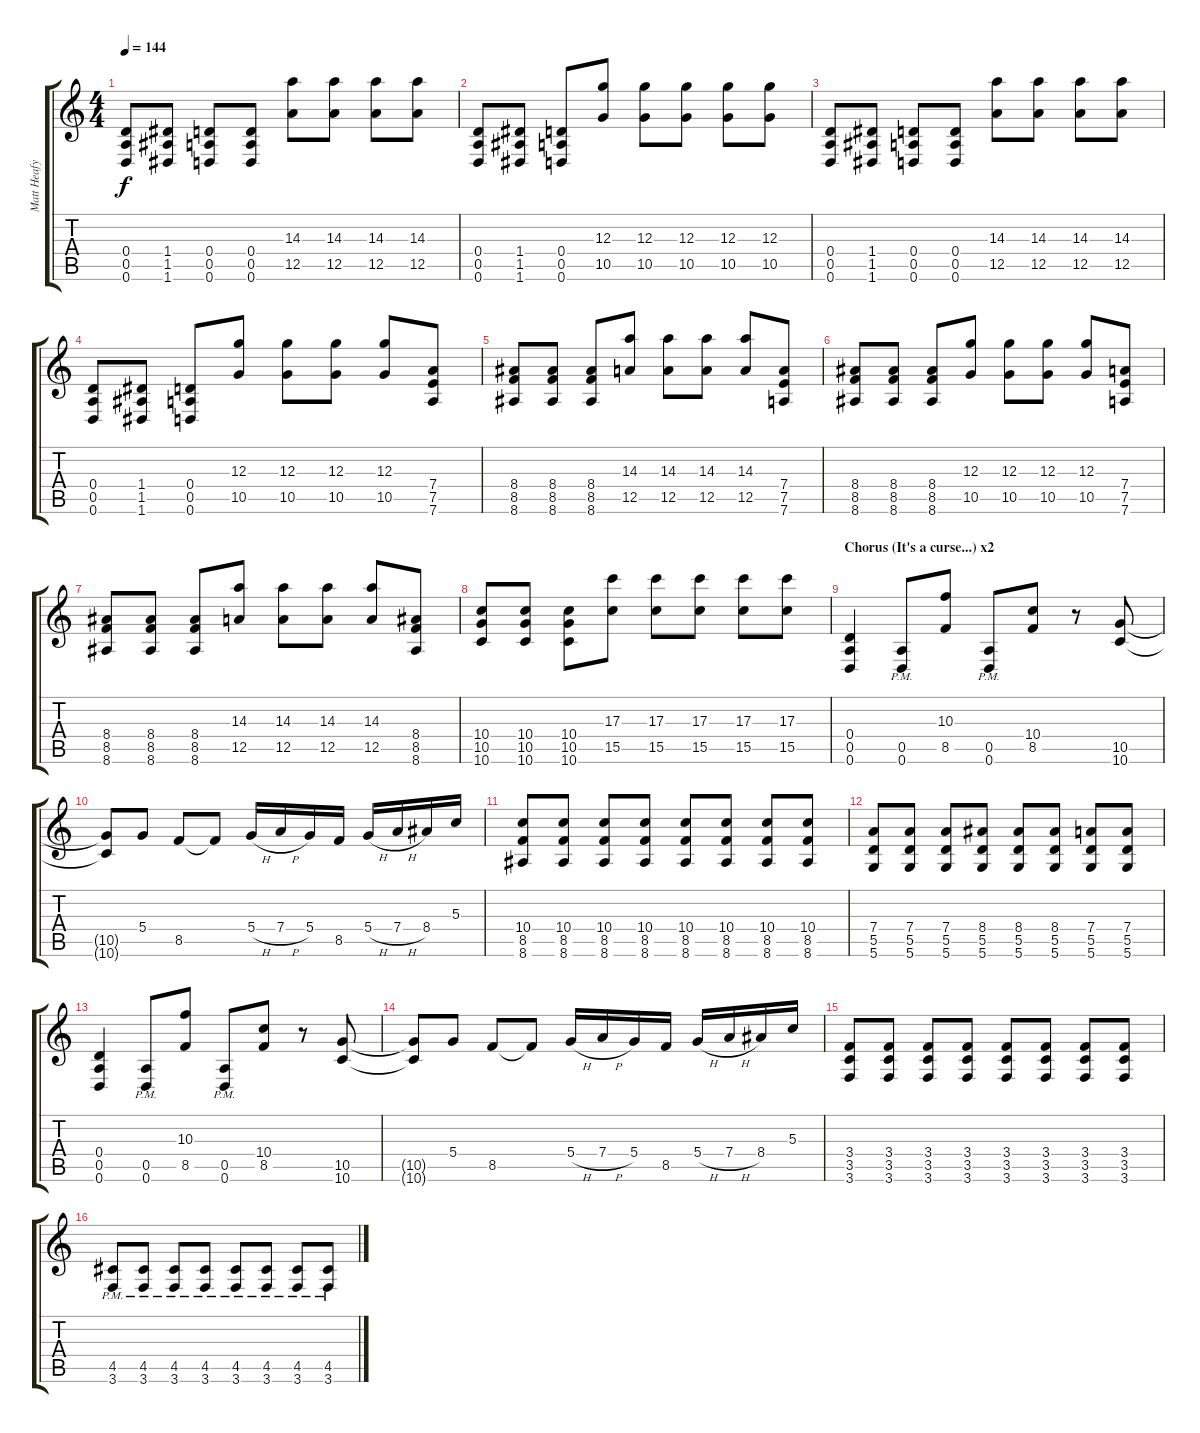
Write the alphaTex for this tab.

\track ("Matt Heafy" "Matt Heafy") {instrument overdrivenguitar}
\staff {score tabs}
\tuning (E4 B3 G3 D3 A2 D2) {hide}
\ts (4 4)
\tempo 144
\clef g2
\ks c
(0.4 0.5 0.6).8{dy f} (1.4 1.5 1.6).8 (0.4 0.5 0.6).8 (0.4 0.5 0.6).8 (14.3 12.5).8 (14.3 12.5).8 (14.3 12.5).8 (14.3 12.5).8 |
(0.4 0.5 0.6).8 (1.4 1.5 1.6).8 (0.4 0.5 0.6).8 (12.3 10.5).8 (12.3 10.5).8 (12.3 10.5).8 (12.3 10.5).8 (12.3 10.5).8 |
(0.4 0.5 0.6).8 (1.4 1.5 1.6).8 (0.4 0.5 0.6).8 (0.4 0.5 0.6).8 (14.3 12.5).8 (14.3 12.5).8 (14.3 12.5).8 (14.3 12.5).8 |
(0.4 0.5 0.6).8 (1.4 1.5 1.6).8 (0.4 0.5 0.6).8 (12.3 10.5).8 (12.3 10.5).8 (12.3 10.5).8 (12.3 10.5).8 (7.4 7.5 7.6).8 |
(8.4 8.5 8.6).8 (8.4 8.5 8.6).8 (8.4 8.5 8.6).8 (14.3 12.5).8 (14.3 12.5).8 (14.3 12.5).8 (14.3 12.5).8 (7.4 7.5 7.6).8 |
(8.4 8.5 8.6).8 (8.4 8.5 8.6).8 (8.4 8.5 8.6).8 (12.3 10.5).8 (12.3 10.5).8 (12.3 10.5).8 (12.3 10.5).8 (7.4 7.5 7.6).8 |
(8.4 8.5 8.6).8 (8.4 8.5 8.6).8 (8.4 8.5 8.6).8 (14.3 12.5).8 (14.3 12.5).8 (14.3 12.5).8 (14.3 12.5).8 (8.4 8.5 8.6).8 |
(10.4 10.5 10.6).8 (10.4 10.5 10.6).8 (10.4 10.5 10.6).8 (17.3 15.5).8 (17.3 15.5).8 (17.3 15.5).8 (17.3 15.5).8 (17.3 15.5).8 |
\section ("" "Chorus (It's a curse...) x2")
(0.4 0.5 0.6).4 (0.5{pm} 0.6{pm}).8 (10.3 8.5).8 (0.5{pm} 0.6{pm}).8 (10.4 8.5).8 r.8 (10.5 10.6).8 |
(10.5{t} 10.6{t}).8 5.4.8 8.5.8 8.5{t}.8 5.4{h}.16 7.4{h}.16 5.4.16 8.5.16 5.4{h}.16 7.4{h}.16 8.4.16 5.3.16 |
(10.4 8.5 8.6).8 (10.4 8.5 8.6).8 (10.4 8.5 8.6).8 (10.4 8.5 8.6).8 (10.4 8.5 8.6).8 (10.4 8.5 8.6).8 (10.4 8.5 8.6).8 (10.4 8.5 8.6).8 |
(7.4 5.5 5.6).8 (7.4 5.5 5.6).8 (7.4 5.5 5.6).8 (8.4 5.5 5.6).8 (8.4 5.5 5.6).8 (8.4 5.5 5.6).8 (7.4 5.5 5.6).8 (7.4 5.5 5.6).8 |
(0.4 0.5 0.6).4 (0.5{pm} 0.6{pm}).8 (10.3 8.5).8 (0.5{pm} 0.6{pm}).8 (10.4 8.5).8 r.8 (10.5 10.6).8 |
(10.5{t} 10.6{t}).8 5.4.8 8.5.8 8.5{t}.8 5.4{h}.16 7.4{h}.16 5.4.16 8.5.16 5.4{h}.16 7.4{h}.16 8.4.16 5.3.16 |
(3.4 3.5 3.6).8 (3.4 3.5 3.6).8 (3.4 3.5 3.6).8 (3.4 3.5 3.6).8 (3.4 3.5 3.6).8 (3.4 3.5 3.6).8 (3.4 3.5 3.6).8 (3.4 3.5 3.6).8 |
(4.5{pm} 3.6{pm}).8 (4.5{pm} 3.6{pm}).8 (4.5{pm} 3.6{pm}).8 (4.5{pm} 3.6{pm}).8 (4.5{pm} 3.6{pm}).8 (4.5{pm} 3.6{pm}).8 (4.5{pm} 3.6{pm}).8 (4.5{pm} 3.6{pm}).8
